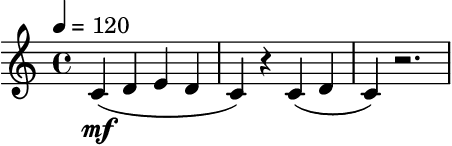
\version "2.24.2"
\language "english"
\include "lilypond-book-preamble.ly"
#(ly:set-option 'tall-page-formats 'png)
\header
{
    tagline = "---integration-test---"
}
\score
{
    % OPEN_BRACKETS:
    \new Staff
    {
        % OPEN_BRACKETS:
        \new Voice
        {
            % OPEN_BRACKETS:
            {
                % BEFORE:
                % COMMANDS:
                \tempo 4=120
                % OPENING:
                % COMMANDS:
                \time 4/4
                c'4
                % AFTER:
                % ARTICULATIONS:
                \mf
                % SPANNER_STARTS:
                (
                d'4
                e'4
                d'4
            % CLOSE_BRACKETS:
            }
            % OPEN_BRACKETS:
            {
                c'4
                % AFTER:
                % SPANNER_STOPS:
                )
                r4
                c'4
                % AFTER:
                % SPANNER_STARTS:
                (
                d'4
            % CLOSE_BRACKETS:
            }
            % OPEN_BRACKETS:
            {
                c'4
                % AFTER:
                % SPANNER_STOPS:
                )
                r2.
            % CLOSE_BRACKETS:
            }
        % CLOSE_BRACKETS:
        }
    % CLOSE_BRACKETS:
    }
}
